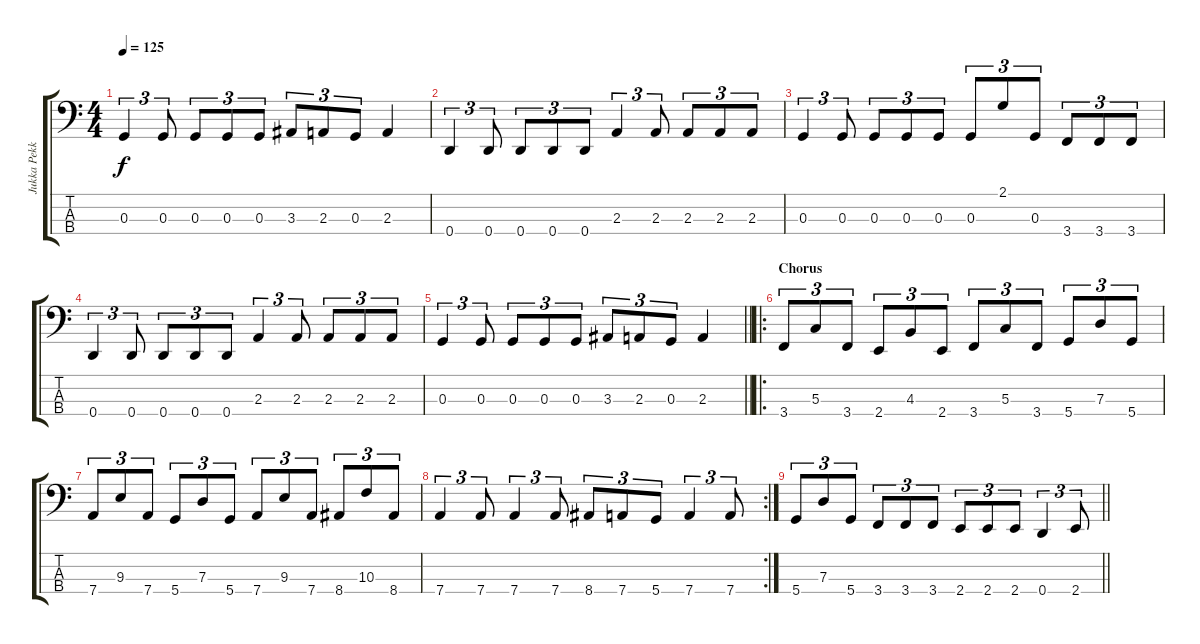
\track ("Jukka Pekka Miettinen" "Jukka Pekk") {instrument electricbasspick}
\staff {score tabs}
\tuning (F2 C2 G1 D1) {hide}
\ts (4 4)
\tempo 125
\clef f4
\ks c
0.3.4{tu (3 2) dy f} 0.3.8{tu (3 2)} 0.3.8{tu (3 2)} 0.3.8{tu (3 2)} 0.3.8{tu (3 2)} 3.3.8{tu (3 2)} 2.3.8{tu (3 2)} 0.3.8{tu (3 2)} 2.3.4 |
0.4.4{tu (3 2)} 0.4.8{tu (3 2)} 0.4.8{tu (3 2)} 0.4.8{tu (3 2)} 0.4.8{tu (3 2)} 2.3.4{tu (3 2)} 2.3.8{tu (3 2)} 2.3.8{tu (3 2)} 2.3.8{tu (3 2)} 2.3.8{tu (3 2)} |
0.3.4{tu (3 2)} 0.3.8{tu (3 2)} 0.3.8{tu (3 2)} 0.3.8{tu (3 2)} 0.3.8{tu (3 2)} 0.3.8{tu (3 2)} 2.1.8{tu (3 2)} 0.3.8{tu (3 2)} 3.4.8{tu (3 2)} 3.4.8{tu (3 2)} 3.4.8{tu (3 2)} |
0.4.4{tu (3 2)} 0.4.8{tu (3 2)} 0.4.8{tu (3 2)} 0.4.8{tu (3 2)} 0.4.8{tu (3 2)} 2.3.4{tu (3 2)} 2.3.8{tu (3 2)} 2.3.8{tu (3 2)} 2.3.8{tu (3 2)} 2.3.8{tu (3 2)} |
\barLineRight lightlight
0.3.4{tu (3 2)} 0.3.8{tu (3 2)} 0.3.8{tu (3 2)} 0.3.8{tu (3 2)} 0.3.8{tu (3 2)} 3.3.8{tu (3 2)} 2.3.8{tu (3 2)} 0.3.8{tu (3 2)} 2.3.4 |
\ro
\section ("" "Chorus")
3.4.8{tu (3 2)} 5.3.8{tu (3 2)} 3.4.8{tu (3 2)} 2.4.8{tu (3 2)} 4.3.8{tu (3 2)} 2.4.8{tu (3 2)} 3.4.8{tu (3 2)} 5.3.8{tu (3 2)} 3.4.8{tu (3 2)} 5.4.8{tu (3 2)} 7.3.8{tu (3 2)} 5.4.8{tu (3 2)} |
7.4.8{tu (3 2)} 9.3.8{tu (3 2)} 7.4.8{tu (3 2)} 5.4.8{tu (3 2)} 7.3.8{tu (3 2)} 5.4.8{tu (3 2)} 7.4.8{tu (3 2)} 9.3.8{tu (3 2)} 7.4.8{tu (3 2)} 8.4.8{tu (3 2)} 10.3.8{tu (3 2)} 8.4.8{tu (3 2)} |
\rc 2
7.4.4{tu (3 2)} 7.4.8{tu (3 2)} 7.4.4{tu (3 2)} 7.4.8{tu (3 2)} 8.4.8{tu (3 2)} 7.4.8{tu (3 2)} 5.4.8{tu (3 2)} 7.4.4{tu (3 2)} 7.4.8{tu (3 2)} |
\barLineRight lightlight
5.4.8{tu (3 2)} 7.3.8{tu (3 2)} 5.4.8{tu (3 2)} 3.4.8{tu (3 2)} 3.4.8{tu (3 2)} 3.4.8{tu (3 2)} 2.4.8{tu (3 2)} 2.4.8{tu (3 2)} 2.4.8{tu (3 2)} 0.4.4{tu (3 2)} 2.4.8{tu (3 2)}
